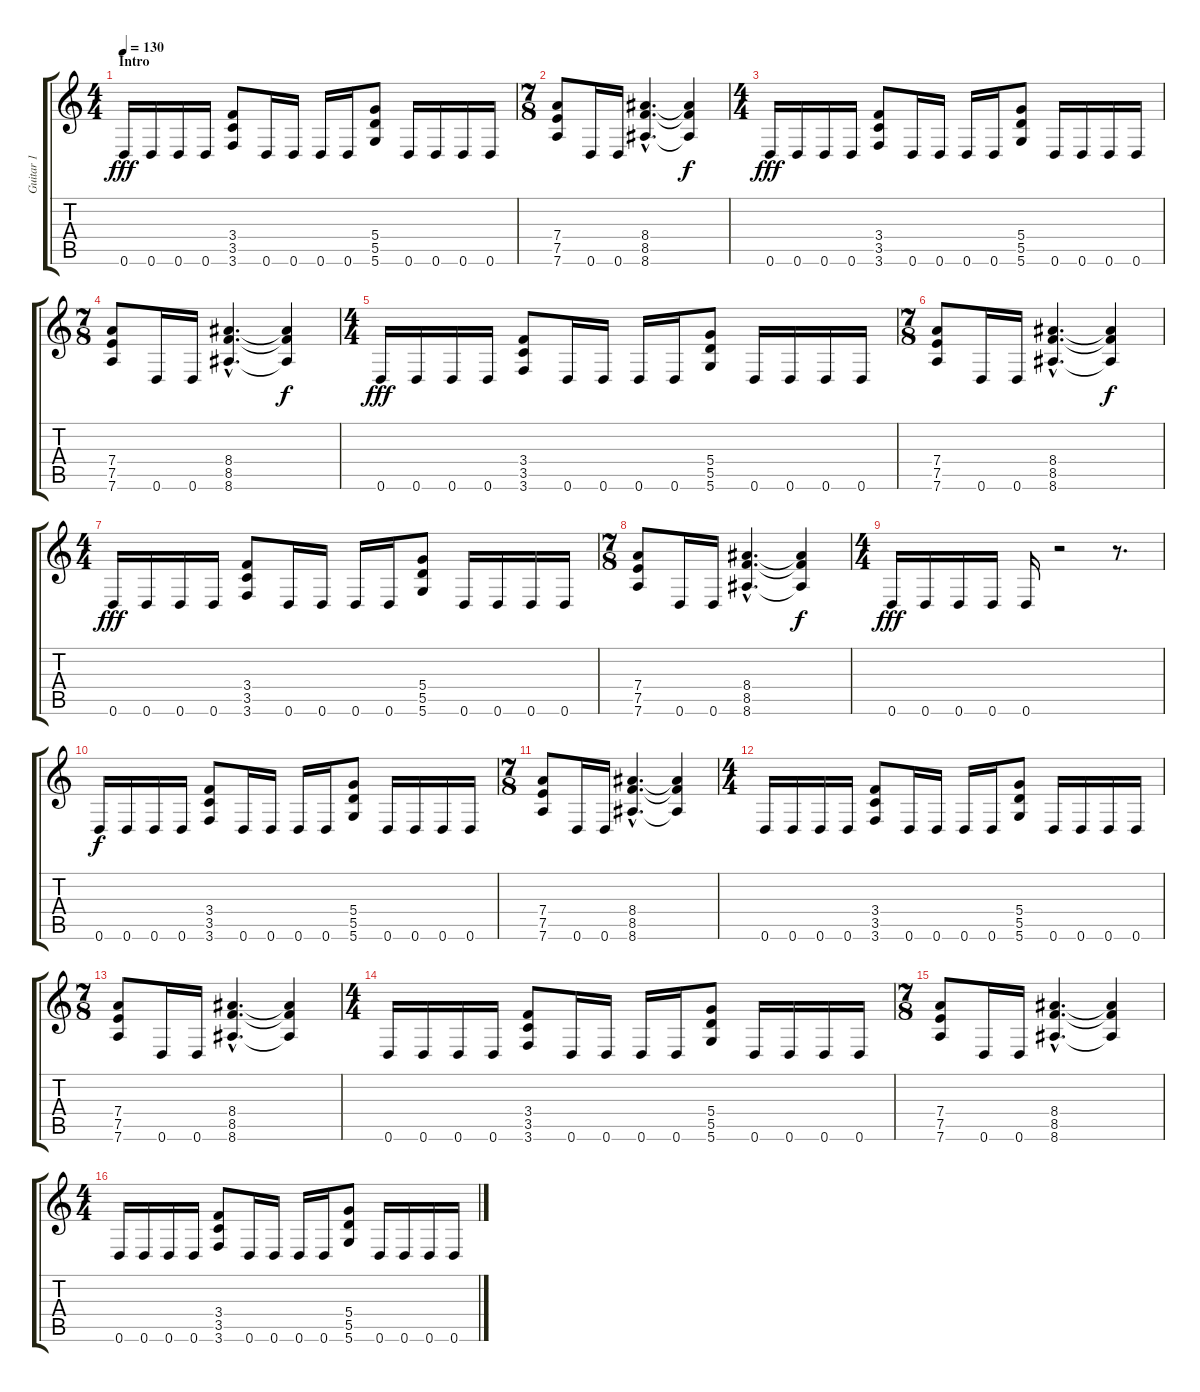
\track ("Guitar 1" "Guitar 1") {instrument overdrivenguitar}
\staff {score tabs}
\tuning (E4 B3 G3 D3 A2 D2) {hide}
\ts (4 4)
\section ("" "Intro")
\tempo 130
\clef g2
\ks c
0.6.16{dy fff balance 0 instrument overdrivenguitar} 0.6.16 0.6.16 0.6.16 (3.4 3.5 3.6).8 0.6.16 0.6.16 0.6.16 0.6.16 (5.4 5.5 5.6).8 0.6.16 0.6.16 0.6.16 0.6.16 |
\ts (7 8)
(7.4 7.5 7.6).8 0.6.16 0.6.16 (8.4{hac} 8.5{hac} 8.6{hac}).4{d} (8.4{t} 8.5{t} 8.6{t}).4{dy f} |
\ts (4 4)
0.6.16{dy fff} 0.6.16 0.6.16 0.6.16 (3.4 3.5 3.6).8 0.6.16 0.6.16 0.6.16 0.6.16 (5.4 5.5 5.6).8 0.6.16 0.6.16 0.6.16 0.6.16 |
\ts (7 8)
(7.4 7.5 7.6).8 0.6.16 0.6.16 (8.4{hac} 8.5{hac} 8.6{hac}).4{d} (8.4{t} 8.5{t} 8.6{t}).4{dy f} |
\ts (4 4)
0.6.16{dy fff} 0.6.16 0.6.16 0.6.16 (3.4 3.5 3.6).8 0.6.16 0.6.16 0.6.16 0.6.16 (5.4 5.5 5.6).8 0.6.16 0.6.16 0.6.16 0.6.16 |
\ts (7 8)
(7.4 7.5 7.6).8 0.6.16 0.6.16 (8.4{hac} 8.5{hac} 8.6{hac}).4{d} (8.4{t} 8.5{t} 8.6{t}).4{dy f} |
\ts (4 4)
0.6.16{dy fff} 0.6.16 0.6.16 0.6.16 (3.4 3.5 3.6).8 0.6.16 0.6.16 0.6.16 0.6.16 (5.4 5.5 5.6).8 0.6.16 0.6.16 0.6.16 0.6.16 |
\ts (7 8)
(7.4 7.5 7.6).8 0.6.16 0.6.16 (8.4{hac} 8.5{hac} 8.6{hac}).4{d} (8.4{t} 8.5{t} 8.6{t}).4{dy f} |
\ts (4 4)
0.6.16{dy fff} 0.6.16 0.6.16 0.6.16 0.6.16 r.2 r.8{d} |
0.6.16{dy f balance 8} 0.6.16 0.6.16 0.6.16 (3.4 3.5 3.6).8 0.6.16 0.6.16 0.6.16 0.6.16 (5.4 5.5 5.6).8 0.6.16 0.6.16 0.6.16 0.6.16 |
\ts (7 8)
(7.4 7.5 7.6).8 0.6.16 0.6.16 (8.4{hac} 8.5{hac} 8.6{hac}).4{d} (8.4{t} 8.5{t} 8.6{t}).4 |
\ts (4 4)
0.6.16 0.6.16 0.6.16 0.6.16 (3.4 3.5 3.6).8 0.6.16 0.6.16 0.6.16 0.6.16 (5.4 5.5 5.6).8 0.6.16 0.6.16 0.6.16 0.6.16 |
\ts (7 8)
(7.4 7.5 7.6).8 0.6.16 0.6.16 (8.4{hac} 8.5{hac} 8.6{hac}).4{d} (8.4{t} 8.5{t} 8.6{t}).4 |
\ts (4 4)
0.6.16 0.6.16 0.6.16 0.6.16 (3.4 3.5 3.6).8 0.6.16 0.6.16 0.6.16 0.6.16 (5.4 5.5 5.6).8 0.6.16 0.6.16 0.6.16 0.6.16 |
\ts (7 8)
(7.4 7.5 7.6).8 0.6.16 0.6.16 (8.4{hac} 8.5{hac} 8.6{hac}).4{d} (8.4{t} 8.5{t} 8.6{t}).4 |
\ts (4 4)
0.6.16 0.6.16 0.6.16 0.6.16 (3.4 3.5 3.6).8 0.6.16 0.6.16 0.6.16 0.6.16 (5.4 5.5 5.6).8 0.6.16 0.6.16 0.6.16 0.6.16
